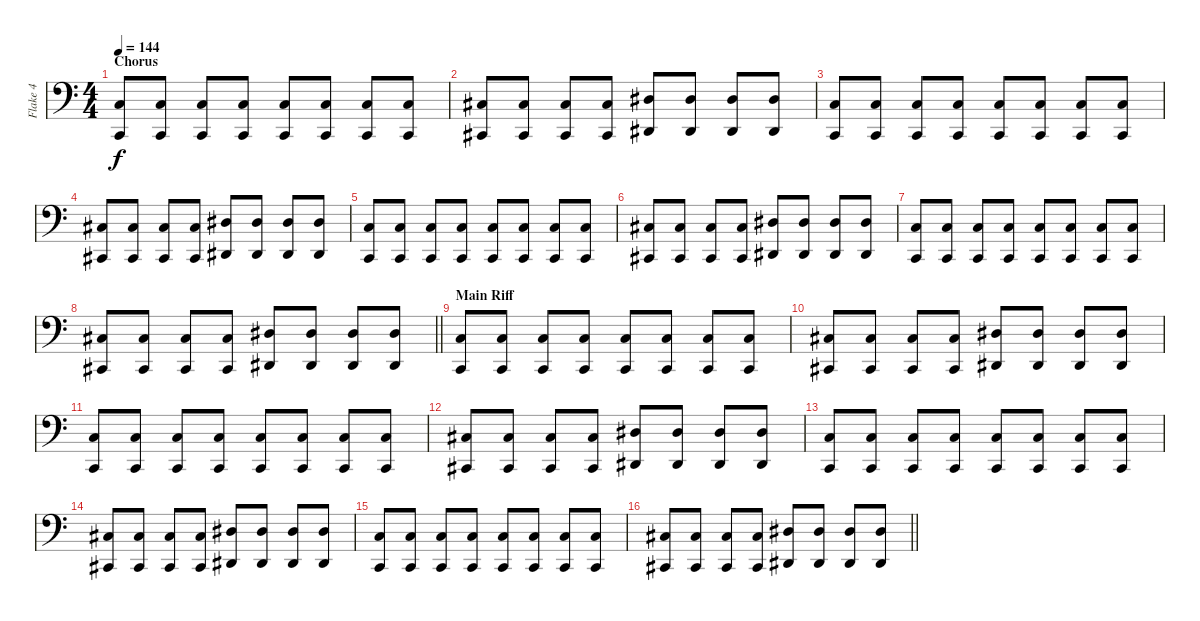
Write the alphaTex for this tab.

\track ("Flake 4" "Flake 4") {instrument synthbass2}
\staff {score}
\tuning (G2 D2 A1 E1 B0) {hide}
\ts (4 4)
\section ("" "Chorus")
\tempo 144
\clef f4
\ks c
(3.3 1.5).8{dy f volume 16 instrument synthbass1} (3.3 1.5).8 (3.3 1.5).8 (3.3 1.5).8 (3.3 1.5).8 (3.3 1.5).8 (3.3 1.5).8 (3.3 1.5).8 |
(4.3 2.5).8 (4.3 2.5).8 (4.3 2.5).8 (4.3 2.5).8 (6.3 4.5).8 (6.3 4.5).8 (6.3 4.5).8 (6.3 4.5).8 |
(3.3 1.5).8 (3.3 1.5).8 (3.3 1.5).8 (3.3 1.5).8 (3.3 1.5).8 (3.3 1.5).8 (3.3 1.5).8 (3.3 1.5).8 |
(4.3 2.5).8 (4.3 2.5).8 (4.3 2.5).8 (4.3 2.5).8 (6.3 4.5).8 (6.3 4.5).8 (6.3 4.5).8 (6.3 4.5).8 |
(3.3 1.5).8 (3.3 1.5).8 (3.3 1.5).8 (3.3 1.5).8 (3.3 1.5).8 (3.3 1.5).8 (3.3 1.5).8 (3.3 1.5).8 |
(4.3 2.5).8 (4.3 2.5).8 (4.3 2.5).8 (4.3 2.5).8 (6.3 4.5).8 (6.3 4.5).8 (6.3 4.5).8 (6.3 4.5).8 |
(3.3 1.5).8 (3.3 1.5).8 (3.3 1.5).8 (3.3 1.5).8 (3.3 1.5).8 (3.3 1.5).8 (3.3 1.5).8 (3.3 1.5).8 |
\barLineRight lightlight
(4.3 2.5).8 (4.3 2.5).8 (4.3 2.5).8 (4.3 2.5).8 (6.3 4.5).8 (6.3 4.5).8 (6.3 4.5).8 (6.3 4.5).8 |
\section ("" "Main Riff")
(3.3 1.5).8 (3.3 1.5).8 (3.3 1.5).8 (3.3 1.5).8 (3.3 1.5).8 (3.3 1.5).8 (3.3 1.5).8 (3.3 1.5).8 |
(4.3 2.5).8 (4.3 2.5).8 (4.3 2.5).8 (4.3 2.5).8 (6.3 4.5).8 (6.3 4.5).8 (6.3 4.5).8 (6.3 4.5).8 |
(3.3 1.5).8 (3.3 1.5).8 (3.3 1.5).8 (3.3 1.5).8 (3.3 1.5).8 (3.3 1.5).8 (3.3 1.5).8 (3.3 1.5).8 |
(4.3 2.5).8 (4.3 2.5).8 (4.3 2.5).8 (4.3 2.5).8 (6.3 4.5).8 (6.3 4.5).8 (6.3 4.5).8 (6.3 4.5).8 |
(3.3 1.5).8 (3.3 1.5).8 (3.3 1.5).8 (3.3 1.5).8 (3.3 1.5).8 (3.3 1.5).8 (3.3 1.5).8 (3.3 1.5).8 |
(4.3 2.5).8 (4.3 2.5).8 (4.3 2.5).8 (4.3 2.5).8 (6.3 4.5).8 (6.3 4.5).8 (6.3 4.5).8 (6.3 4.5).8 |
(3.3 1.5).8 (3.3 1.5).8 (3.3 1.5).8 (3.3 1.5).8 (3.3 1.5).8 (3.3 1.5).8 (3.3 1.5).8 (3.3 1.5).8 |
\barLineRight lightlight
(4.3 2.5).8 (4.3 2.5).8 (4.3 2.5).8 (4.3 2.5).8 (6.3 4.5).8 (6.3 4.5).8 (6.3 4.5).8 (6.3 4.5).8
